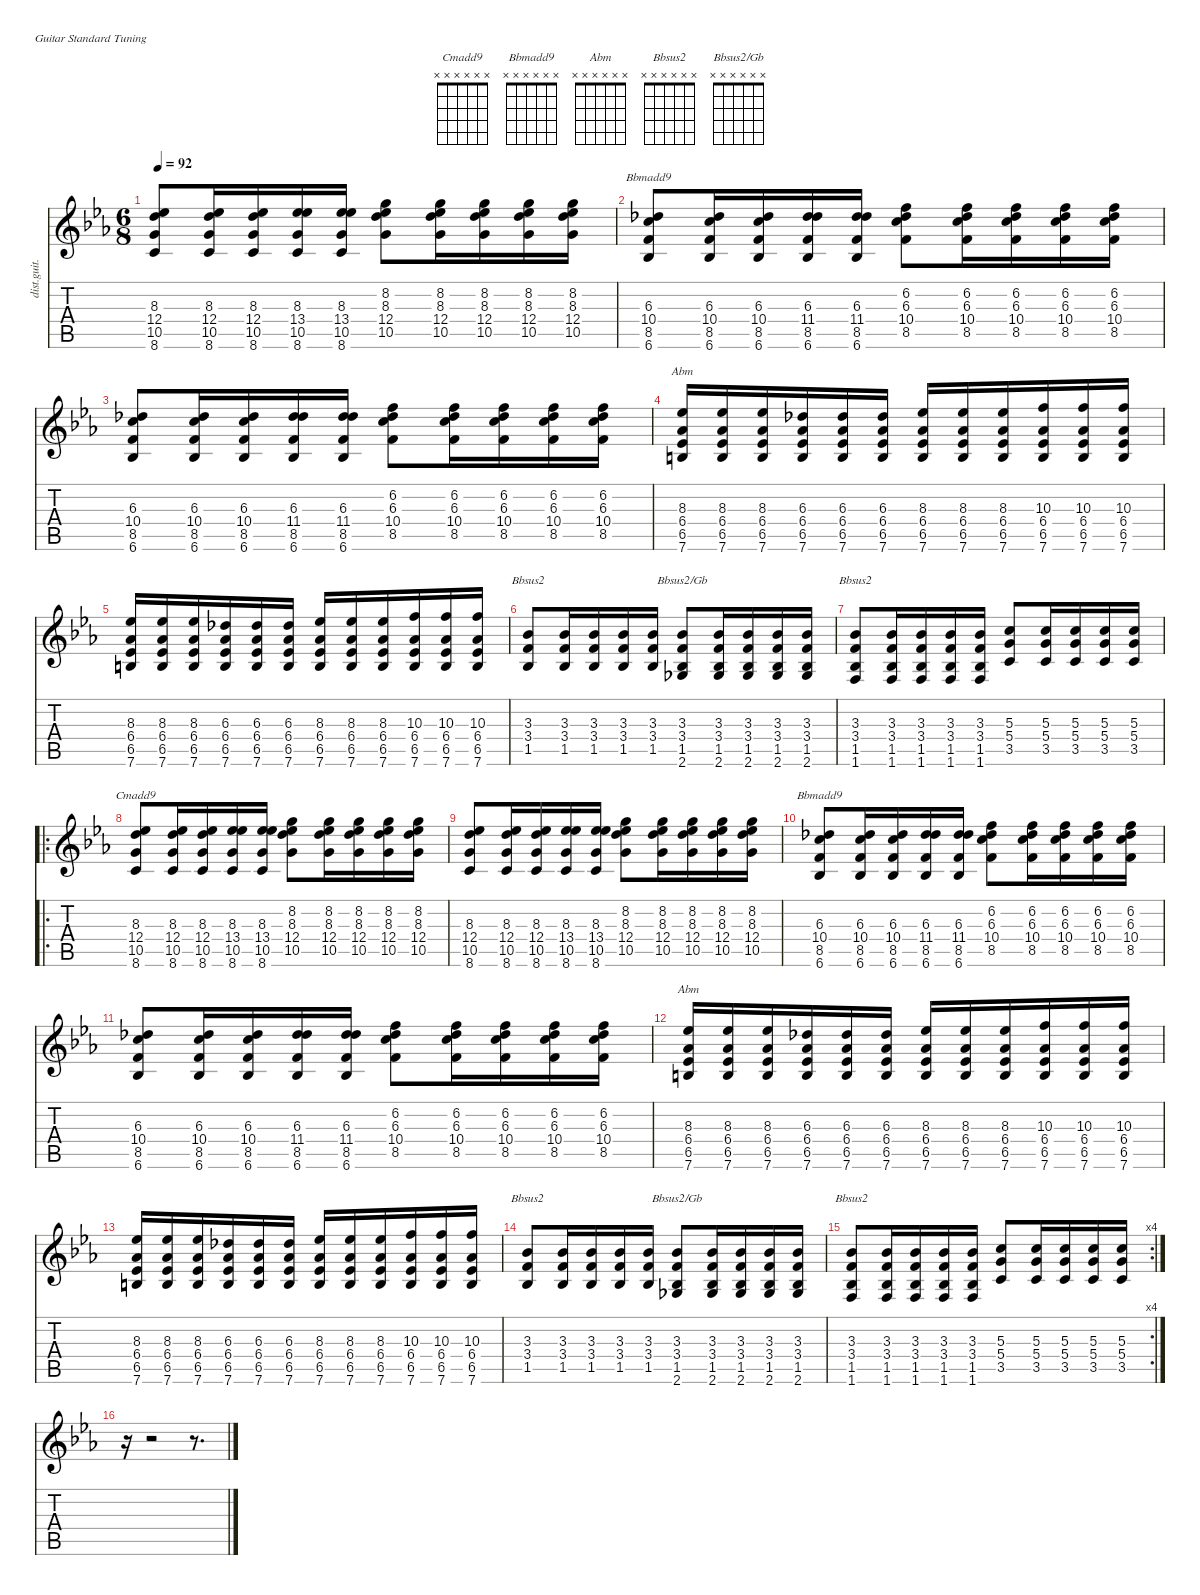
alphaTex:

\defaultSystemsLayout 4
\hideDynamics
\bracketExtendMode nobrackets
\track ("Guitar - Peter Lindgren" "dist.guit.") {instrument distortionguitar}
\staff {score tabs}
\tuning (E4 B3 G3 D3 A2 E2)
\chord ("Cmadd9" x x x x x x)
\chord ("Bbmadd9" x x x x x x)
\chord ("Abm" x x x x x x)
\chord ("Bbsus2" x x x x x x)
\chord ("Bbsus2/Gb" x x x x x x)
\ts (6 8)
\tempo 92
\clef g2
\ks cminor
(8.3{acc b} 12.4{acc forcenatural} 10.5{acc forcenatural} 8.6{acc forcenatural}).8{dy f beam Up} (8.3{acc b} 12.4{acc forcenatural} 10.5{acc forcenatural} 8.6{acc forcenatural}).16{beam Up} (8.3{acc b} 12.4{acc forcenatural} 10.5{acc forcenatural} 8.6{acc forcenatural}).16{beam Up} (8.3{acc b} 13.4{acc b} 10.5{acc forcenatural} 8.6{acc forcenatural}).16{beam Up} (8.3{acc b} 13.4{acc b} 10.5{acc forcenatural} 8.6{acc forcenatural}).16{beam Up} (8.2{acc forcenatural} 8.3{acc b} 12.4{acc forcenatural} 10.5{acc forcenatural}).8{beam Down} (8.2{acc forcenatural} 8.3{acc b} 12.4{acc forcenatural} 10.5{acc forcenatural}).16{beam Down} (8.2{acc forcenatural} 8.3{acc b} 12.4{acc forcenatural} 10.5{acc forcenatural}).16{beam Down} (8.2{acc forcenatural} 8.3{acc b} 12.4{acc forcenatural} 10.5{acc forcenatural}).16{beam Down} (8.2{acc forcenatural} 8.3{acc b} 12.4{acc forcenatural} 10.5{acc forcenatural}).16{beam Down} |
(6.3{acc b} 10.4{acc forcenatural} 8.5{acc forcenatural} 6.6{acc b}).8{ch "Bbmadd9" beam Up} (6.3{acc b} 10.4{acc forcenatural} 8.5{acc forcenatural} 6.6{acc b}).16{beam Up} (6.3{acc b} 10.4{acc forcenatural} 8.5{acc forcenatural} 6.6{acc b}).16{beam Up} (6.3{acc b} 11.4{acc b} 8.5{acc forcenatural} 6.6{acc b}).16{beam Up} (6.3{acc b} 11.4{acc b} 8.5{acc forcenatural} 6.6{acc b}).16{beam Up} (6.2{acc forcenatural} 6.3{acc b} 10.4{acc forcenatural} 8.5{acc forcenatural}).8{beam Down} (6.2{acc forcenatural} 6.3{acc b} 10.4{acc forcenatural} 8.5{acc forcenatural}).16{beam Down} (6.2{acc forcenatural} 6.3{acc b} 10.4{acc forcenatural} 8.5{acc forcenatural}).16{beam Down} (6.2{acc forcenatural} 6.3{acc b} 10.4{acc forcenatural} 8.5{acc forcenatural}).16{beam Down} (6.2{acc forcenatural} 6.3{acc b} 10.4{acc forcenatural} 8.5{acc forcenatural}).16{beam Down} |
(6.3{acc b} 10.4{acc forcenatural} 8.5{acc forcenatural} 6.6{acc b}).8{beam Up} (6.3{acc b} 10.4{acc forcenatural} 8.5{acc forcenatural} 6.6{acc b}).16{beam Up} (6.3{acc b} 10.4{acc forcenatural} 8.5{acc forcenatural} 6.6{acc b}).16{beam Up} (6.3{acc b} 11.4{acc b} 8.5{acc forcenatural} 6.6{acc b}).16{beam Up} (6.3{acc b} 11.4{acc b} 8.5{acc forcenatural} 6.6{acc b}).16{beam Up} (6.2{acc forcenatural} 6.3{acc b} 10.4{acc forcenatural} 8.5{acc forcenatural}).8{beam Down} (6.2{acc forcenatural} 6.3{acc b} 10.4{acc forcenatural} 8.5{acc forcenatural}).16{beam Down} (6.2{acc forcenatural} 6.3{acc b} 10.4{acc forcenatural} 8.5{acc forcenatural}).16{beam Down} (6.2{acc forcenatural} 6.3{acc b} 10.4{acc forcenatural} 8.5{acc forcenatural}).16{beam Down} (6.2{acc forcenatural} 6.3{acc b} 10.4{acc forcenatural} 8.5{acc forcenatural}).16{beam Down} |
(8.3{acc b} 6.4{acc b} 6.5{acc b} 7.6{acc forcenatural}).16{ch "Abm" beam Up} (8.3{acc b} 6.4{acc b} 6.5{acc b} 7.6{acc forcenatural}).16{beam Up} (8.3{acc b} 6.4{acc b} 6.5{acc b} 7.6{acc forcenatural}).16{beam Up} (6.3{acc b} 6.4{acc b} 6.5{acc b} 7.6{acc forcenatural}).16{beam Up} (6.3{acc b} 6.4{acc b} 6.5{acc b} 7.6{acc forcenatural}).16{beam Up} (6.3{acc b} 6.4{acc b} 6.5{acc b} 7.6{acc forcenatural}).16{beam Up} (8.3{acc b} 6.4{acc b} 6.5{acc b} 7.6{acc forcenatural}).16{beam Up} (8.3{acc b} 6.4{acc b} 6.5{acc b} 7.6{acc forcenatural}).16{beam Up} (8.3{acc b} 6.4{acc b} 6.5{acc b} 7.6{acc forcenatural}).16{beam Up} (10.3{acc forcenatural} 6.4{acc b} 6.5{acc b} 7.6{acc forcenatural}).16{beam Up} (10.3{acc forcenatural} 6.4{acc b} 6.5{acc b} 7.6{acc forcenatural}).16{beam Up} (10.3{acc forcenatural} 6.4{acc b} 6.5{acc b} 7.6{acc forcenatural}).16{beam Up} |
(8.3{acc b} 6.4{acc b} 6.5{acc b} 7.6{acc forcenatural}).16{beam Up} (8.3{acc b} 6.4{acc b} 6.5{acc b} 7.6{acc forcenatural}).16{beam Up} (8.3{acc b} 6.4{acc b} 6.5{acc b} 7.6{acc forcenatural}).16{beam Up} (6.3{acc b} 6.4{acc b} 6.5{acc b} 7.6{acc forcenatural}).16{beam Up} (6.3{acc b} 6.4{acc b} 6.5{acc b} 7.6{acc forcenatural}).16{beam Up} (6.3{acc b} 6.4{acc b} 6.5{acc b} 7.6{acc forcenatural}).16{beam Up} (8.3{acc b} 6.4{acc b} 6.5{acc b} 7.6{acc forcenatural}).16{beam Up} (8.3{acc b} 6.4{acc b} 6.5{acc b} 7.6{acc forcenatural}).16{beam Up} (8.3{acc b} 6.4{acc b} 6.5{acc b} 7.6{acc forcenatural}).16{beam Up} (10.3{acc forcenatural} 6.4{acc b} 6.5{acc b} 7.6{acc forcenatural}).16{beam Up} (10.3{acc forcenatural} 6.4{acc b} 6.5{acc b} 7.6{acc forcenatural}).16{beam Up} (10.3{acc forcenatural} 6.4{acc b} 6.5{acc b} 7.6{acc forcenatural}).16{beam Up} |
(3.3{acc b} 3.4{acc forcenatural} 1.5{acc b}).8{ch "Bbsus2" beam Up} (3.3{acc b} 3.4{acc forcenatural} 1.5{acc b}).16{beam Up} (3.3{acc b} 3.4{acc forcenatural} 1.5{acc b}).16{beam Up} (3.3{acc b} 3.4{acc forcenatural} 1.5{acc b}).16{beam Up} (3.3{acc b} 3.4{acc forcenatural} 1.5{acc b}).16{beam Up} (3.3{acc b} 3.4{acc forcenatural} 1.5{acc b} 2.6{acc b}).8{ch "Bbsus2/Gb" beam Up} (3.3{acc b} 3.4{acc forcenatural} 1.5{acc b} 2.6{acc b}).16{beam Up} (3.3{acc b} 3.4{acc forcenatural} 1.5{acc b} 2.6{acc b}).16{beam Up} (3.3{acc b} 3.4{acc forcenatural} 1.5{acc b} 2.6{acc b}).16{beam Up} (3.3{acc b} 3.4{acc forcenatural} 1.5{acc b} 2.6{acc b}).16{beam Up} |
(3.3{acc b} 3.4{acc forcenatural} 1.5{acc b} 1.6{acc forcenatural}).8{ch "Bbsus2" beam Up} (3.3{acc b} 3.4{acc forcenatural} 1.5{acc b} 1.6{acc forcenatural}).16{beam Up} (3.3{acc b} 3.4{acc forcenatural} 1.5{acc b} 1.6{acc forcenatural}).16{beam Up} (3.3{acc b} 3.4{acc forcenatural} 1.5{acc b} 1.6{acc forcenatural}).16{beam Up} (3.3{acc b} 3.4{acc forcenatural} 1.5{acc b} 1.6{acc forcenatural}).16{beam Up} (5.3{acc forcenatural} 5.4{acc forcenatural} 3.5{acc forcenatural}).8{beam Up} (5.3{acc forcenatural} 5.4{acc forcenatural} 3.5{acc forcenatural}).16{beam Up} (5.3{acc forcenatural} 5.4{acc forcenatural} 3.5{acc forcenatural}).16{beam Up} (5.3{acc forcenatural} 5.4{acc forcenatural} 3.5{acc forcenatural}).16{beam Up} (5.3{acc forcenatural} 5.4{acc forcenatural} 3.5{acc forcenatural}).16{beam Up} |
\ro
(8.3{acc b} 12.4{acc forcenatural} 10.5{acc forcenatural} 8.6{acc forcenatural}).8{ch "Cmadd9" instrument distortionguitar beam Up} (8.3{acc b} 12.4{acc forcenatural} 10.5{acc forcenatural} 8.6{acc forcenatural}).16{beam Up} (8.3{acc b} 12.4{acc forcenatural} 10.5{acc forcenatural} 8.6{acc forcenatural}).16{beam Up} (8.3{acc b} 13.4{acc b} 10.5{acc forcenatural} 8.6{acc forcenatural}).16{beam Up} (8.3{acc b} 13.4{acc b} 10.5{acc forcenatural} 8.6{acc forcenatural}).16{beam Up} (8.2{acc forcenatural} 8.3{acc b} 12.4{acc forcenatural} 10.5{acc forcenatural}).8{beam Down} (8.2{acc forcenatural} 8.3{acc b} 12.4{acc forcenatural} 10.5{acc forcenatural}).16{beam Down} (8.2{acc forcenatural} 8.3{acc b} 12.4{acc forcenatural} 10.5{acc forcenatural}).16{beam Down} (8.2{acc forcenatural} 8.3{acc b} 12.4{acc forcenatural} 10.5{acc forcenatural}).16{beam Down} (8.2{acc forcenatural} 8.3{acc b} 12.4{acc forcenatural} 10.5{acc forcenatural}).16{beam Down} |
(8.3{acc b} 12.4{acc forcenatural} 10.5{acc forcenatural} 8.6{acc forcenatural}).8{beam Up} (8.3{acc b} 12.4{acc forcenatural} 10.5{acc forcenatural} 8.6{acc forcenatural}).16{beam Up} (8.3{acc b} 12.4{acc forcenatural} 10.5{acc forcenatural} 8.6{acc forcenatural}).16{beam Up} (8.3{acc b} 13.4{acc b} 10.5{acc forcenatural} 8.6{acc forcenatural}).16{beam Up} (8.3{acc b} 13.4{acc b} 10.5{acc forcenatural} 8.6{acc forcenatural}).16{beam Up} (8.2{acc forcenatural} 8.3{acc b} 12.4{acc forcenatural} 10.5{acc forcenatural}).8{beam Down} (8.2{acc forcenatural} 8.3{acc b} 12.4{acc forcenatural} 10.5{acc forcenatural}).16{beam Down} (8.2{acc forcenatural} 8.3{acc b} 12.4{acc forcenatural} 10.5{acc forcenatural}).16{beam Down} (8.2{acc forcenatural} 8.3{acc b} 12.4{acc forcenatural} 10.5{acc forcenatural}).16{beam Down} (8.2{acc forcenatural} 8.3{acc b} 12.4{acc forcenatural} 10.5{acc forcenatural}).16{beam Down} |
(6.3{acc b} 10.4{acc forcenatural} 8.5{acc forcenatural} 6.6{acc b}).8{ch "Bbmadd9" beam Up} (6.3{acc b} 10.4{acc forcenatural} 8.5{acc forcenatural} 6.6{acc b}).16{beam Up} (6.3{acc b} 10.4{acc forcenatural} 8.5{acc forcenatural} 6.6{acc b}).16{beam Up} (6.3{acc b} 11.4{acc b} 8.5{acc forcenatural} 6.6{acc b}).16{beam Up} (6.3{acc b} 11.4{acc b} 8.5{acc forcenatural} 6.6{acc b}).16{beam Up} (6.2{acc forcenatural} 6.3{acc b} 10.4{acc forcenatural} 8.5{acc forcenatural}).8{beam Down} (6.2{acc forcenatural} 6.3{acc b} 10.4{acc forcenatural} 8.5{acc forcenatural}).16{beam Down} (6.2{acc forcenatural} 6.3{acc b} 10.4{acc forcenatural} 8.5{acc forcenatural}).16{beam Down} (6.2{acc forcenatural} 6.3{acc b} 10.4{acc forcenatural} 8.5{acc forcenatural}).16{beam Down} (6.2{acc forcenatural} 6.3{acc b} 10.4{acc forcenatural} 8.5{acc forcenatural}).16{beam Down} |
(6.3{acc b} 10.4{acc forcenatural} 8.5{acc forcenatural} 6.6{acc b}).8{beam Up} (6.3{acc b} 10.4{acc forcenatural} 8.5{acc forcenatural} 6.6{acc b}).16{beam Up} (6.3{acc b} 10.4{acc forcenatural} 8.5{acc forcenatural} 6.6{acc b}).16{beam Up} (6.3{acc b} 11.4{acc b} 8.5{acc forcenatural} 6.6{acc b}).16{beam Up} (6.3{acc b} 11.4{acc b} 8.5{acc forcenatural} 6.6{acc b}).16{beam Up} (6.2{acc forcenatural} 6.3{acc b} 10.4{acc forcenatural} 8.5{acc forcenatural}).8{beam Down} (6.2{acc forcenatural} 6.3{acc b} 10.4{acc forcenatural} 8.5{acc forcenatural}).16{beam Down} (6.2{acc forcenatural} 6.3{acc b} 10.4{acc forcenatural} 8.5{acc forcenatural}).16{beam Down} (6.2{acc forcenatural} 6.3{acc b} 10.4{acc forcenatural} 8.5{acc forcenatural}).16{beam Down} (6.2{acc forcenatural} 6.3{acc b} 10.4{acc forcenatural} 8.5{acc forcenatural}).16{beam Down} |
(8.3{acc b} 6.4{acc b} 6.5{acc b} 7.6{acc forcenatural}).16{ch "Abm" beam Up} (8.3{acc b} 6.4{acc b} 6.5{acc b} 7.6{acc forcenatural}).16{beam Up} (8.3{acc b} 6.4{acc b} 6.5{acc b} 7.6{acc forcenatural}).16{beam Up} (6.3{acc b} 6.4{acc b} 6.5{acc b} 7.6{acc forcenatural}).16{beam Up} (6.3{acc b} 6.4{acc b} 6.5{acc b} 7.6{acc forcenatural}).16{beam Up} (6.3{acc b} 6.4{acc b} 6.5{acc b} 7.6{acc forcenatural}).16{beam Up} (8.3{acc b} 6.4{acc b} 6.5{acc b} 7.6{acc forcenatural}).16{beam Up} (8.3{acc b} 6.4{acc b} 6.5{acc b} 7.6{acc forcenatural}).16{beam Up} (8.3{acc b} 6.4{acc b} 6.5{acc b} 7.6{acc forcenatural}).16{beam Up} (10.3{acc forcenatural} 6.4{acc b} 6.5{acc b} 7.6{acc forcenatural}).16{beam Up} (10.3{acc forcenatural} 6.4{acc b} 6.5{acc b} 7.6{acc forcenatural}).16{beam Up} (10.3{acc forcenatural} 6.4{acc b} 6.5{acc b} 7.6{acc forcenatural}).16{beam Up} |
(8.3{acc b} 6.4{acc b} 6.5{acc b} 7.6{acc forcenatural}).16{beam Up} (8.3{acc b} 6.4{acc b} 6.5{acc b} 7.6{acc forcenatural}).16{beam Up} (8.3{acc b} 6.4{acc b} 6.5{acc b} 7.6{acc forcenatural}).16{beam Up} (6.3{acc b} 6.4{acc b} 6.5{acc b} 7.6{acc forcenatural}).16{beam Up} (6.3{acc b} 6.4{acc b} 6.5{acc b} 7.6{acc forcenatural}).16{beam Up} (6.3{acc b} 6.4{acc b} 6.5{acc b} 7.6{acc forcenatural}).16{beam Up} (8.3{acc b} 6.4{acc b} 6.5{acc b} 7.6{acc forcenatural}).16{beam Up} (8.3{acc b} 6.4{acc b} 6.5{acc b} 7.6{acc forcenatural}).16{beam Up} (8.3{acc b} 6.4{acc b} 6.5{acc b} 7.6{acc forcenatural}).16{beam Up} (10.3{acc forcenatural} 6.4{acc b} 6.5{acc b} 7.6{acc forcenatural}).16{beam Up} (10.3{acc forcenatural} 6.4{acc b} 6.5{acc b} 7.6{acc forcenatural}).16{beam Up} (10.3{acc forcenatural} 6.4{acc b} 6.5{acc b} 7.6{acc forcenatural}).16{beam Up} |
(3.3{acc b} 3.4{acc forcenatural} 1.5{acc b}).8{ch "Bbsus2" beam Up} (3.3{acc b} 3.4{acc forcenatural} 1.5{acc b}).16{beam Up} (3.3{acc b} 3.4{acc forcenatural} 1.5{acc b}).16{beam Up} (3.3{acc b} 3.4{acc forcenatural} 1.5{acc b}).16{beam Up} (3.3{acc b} 3.4{acc forcenatural} 1.5{acc b}).16{beam Up} (3.3{acc b} 3.4{acc forcenatural} 1.5{acc b} 2.6{acc b}).8{ch "Bbsus2/Gb" beam Up} (3.3{acc b} 3.4{acc forcenatural} 1.5{acc b} 2.6{acc b}).16{beam Up} (3.3{acc b} 3.4{acc forcenatural} 1.5{acc b} 2.6{acc b}).16{beam Up} (3.3{acc b} 3.4{acc forcenatural} 1.5{acc b} 2.6{acc b}).16{beam Up} (3.3{acc b} 3.4{acc forcenatural} 1.5{acc b} 2.6{acc b}).16{beam Up} |
\rc 4
(3.3{acc b} 3.4{acc forcenatural} 1.5{acc b} 1.6{acc forcenatural}).8{ch "Bbsus2" beam Up} (3.3{acc b} 3.4{acc forcenatural} 1.5{acc b} 1.6{acc forcenatural}).16{beam Up} (3.3{acc b} 3.4{acc forcenatural} 1.5{acc b} 1.6{acc forcenatural}).16{beam Up} (3.3{acc b} 3.4{acc forcenatural} 1.5{acc b} 1.6{acc forcenatural}).16{beam Up} (3.3{acc b} 3.4{acc forcenatural} 1.5{acc b} 1.6{acc forcenatural}).16{beam Up} (5.3{acc forcenatural} 5.4{acc forcenatural} 3.5{acc forcenatural}).8{beam Up} (5.3{acc forcenatural} 5.4{acc forcenatural} 3.5{acc forcenatural}).16{beam Up} (5.3{acc forcenatural} 5.4{acc forcenatural} 3.5{acc forcenatural}).16{beam Up} (5.3{acc forcenatural} 5.4{acc forcenatural} 3.5{acc forcenatural}).16{beam Up} (5.3{acc forcenatural} 5.4{acc forcenatural} 3.5{acc forcenatural}).16{beam Up} |
r.16{beam Down} r.2{beam Down} r.8{d beam Down}
